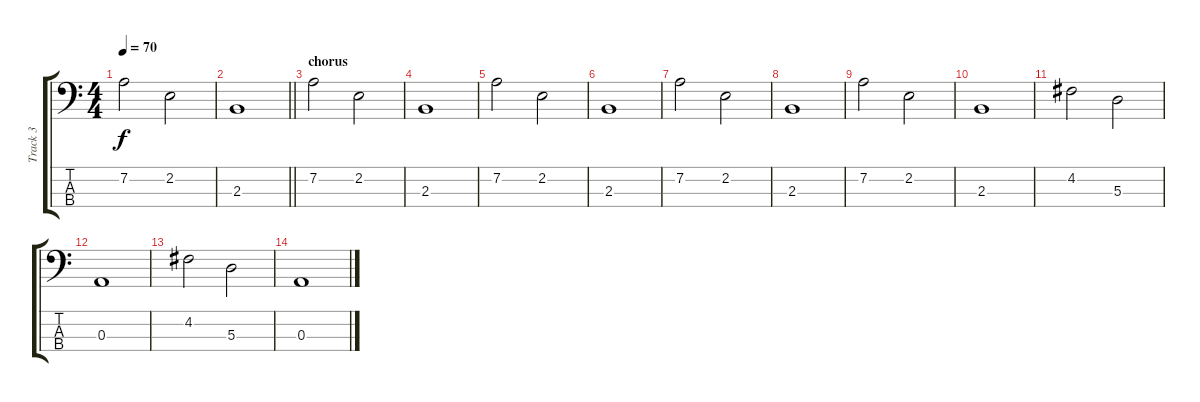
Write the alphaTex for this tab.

\track ("Track 3" "Track 3") {instrument electricbasspick}
\staff {score tabs}
\tuning (G2 D2 A1 E1) {hide}
\ts (4 4)
\tempo 70
\clef f4
\ks c
7.2.2{dy f} 2.2.2 |
\barLineRight lightlight
2.3.1 |
\section ("" "chorus")
7.2.2 2.2.2 |
2.3.1 |
7.2.2 2.2.2 |
2.3.1 |
7.2.2 2.2.2 |
2.3.1 |
7.2.2 2.2.2 |
2.3.1 |
4.2.2 5.3.2 |
0.3.1 |
4.2.2 5.3.2 |
0.3.1
